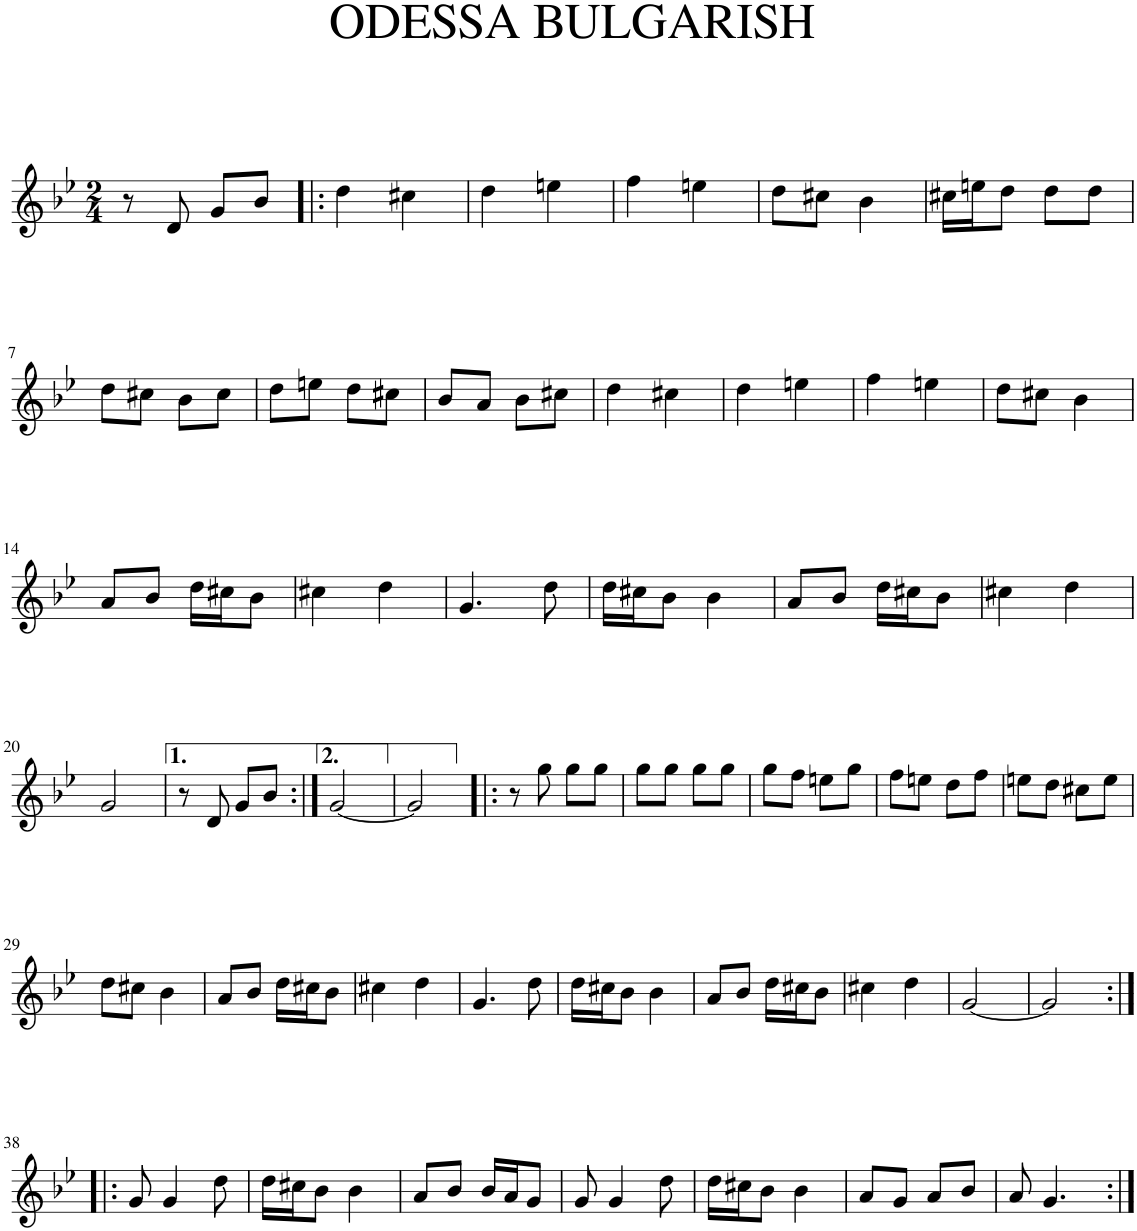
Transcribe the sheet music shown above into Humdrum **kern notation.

**kern
*part1
*staff1
*I"C Trumpet
*I'Tpt
*clefG2
*k[b-e-]
*M2/4
=1
8r
8d/
8g/L
8b-/J
=2!|:
4dd\
4cc#X\
=3
4dd\
4een\
=4
4ff\
4een\
=5
8dd\L
8cc#X\J
4b-\
=6
16cc#X\LL
16een\J
8dd\J
8dd\L
8dd\J
!!LO:LB:g=z
=7
8dd\L
8cc#X\J
8b-\L
8cc#\J
=8
8dd\L
8een\J
8dd\L
8cc#X\J
=9
8b-/L
8a/J
8b-\L
8cc#X\J
=10
4dd\
4cc#X\
=11
4dd\
4een\
=12
4ff\
4een\
=13
8dd\L
8cc#X\J
4b-\
!!LO:LB:g=z
=14
8a/L
8b-/J
16dd\LL
16cc#X\J
8b-\J
=15
4cc#X\
4dd\
=16
4.g/
8dd\
=17
16dd\LL
16cc#X\J
8b-\J
4b-\
=18
8a/L
8b-/J
16dd\LL
16cc#X\J
8b-\J
=19
4cc#X\
4dd\
!!LO:LB:g=z
=20
2g/
=21
8r
8d/
8g/L
8b-/J
=22:|!
[2g/
=23
2g/]
=24!|:
8r
8gg\
8gg\L
8gg\J
=25
8gg\L
8gg\J
8gg\L
8gg\J
=26
8gg\L
8ff\J
8een\L
8gg\J
=27
8ff\L
8een\J
8dd\L
8ff\J
=28
8een\L
8dd\J
8cc#X\L
8ee\J
!!LO:LB:g=z
=29
8dd\L
8cc#X\J
4b-\
=30
8a/L
8b-/J
16dd\LL
16cc#X\J
8b-\J
=31
4cc#X\
4dd\
=32
4.g/
8dd\
=33
16dd\LL
16cc#X\J
8b-\J
4b-\
=34
8a/L
8b-/J
16dd\LL
16cc#X\J
8b-\J
=35
4cc#X\
4dd\
=36
[2g/
=37
2g/]
!!LO:LB:g=z
=38:|!|:
8g/
4g/
8dd\
=39
16dd\LL
16cc#X\J
8b-\J
4b-\
=40
8a/L
8b-/J
16b-/LL
16a/J
8g/J
=41
8g/
4g/
8dd\
=42
16dd\LL
16cc#X\J
8b-\J
4b-\
=43
8a/L
8g/J
8a/L
8b-/J
=44
8a/
4.g/
=:|!
*-
